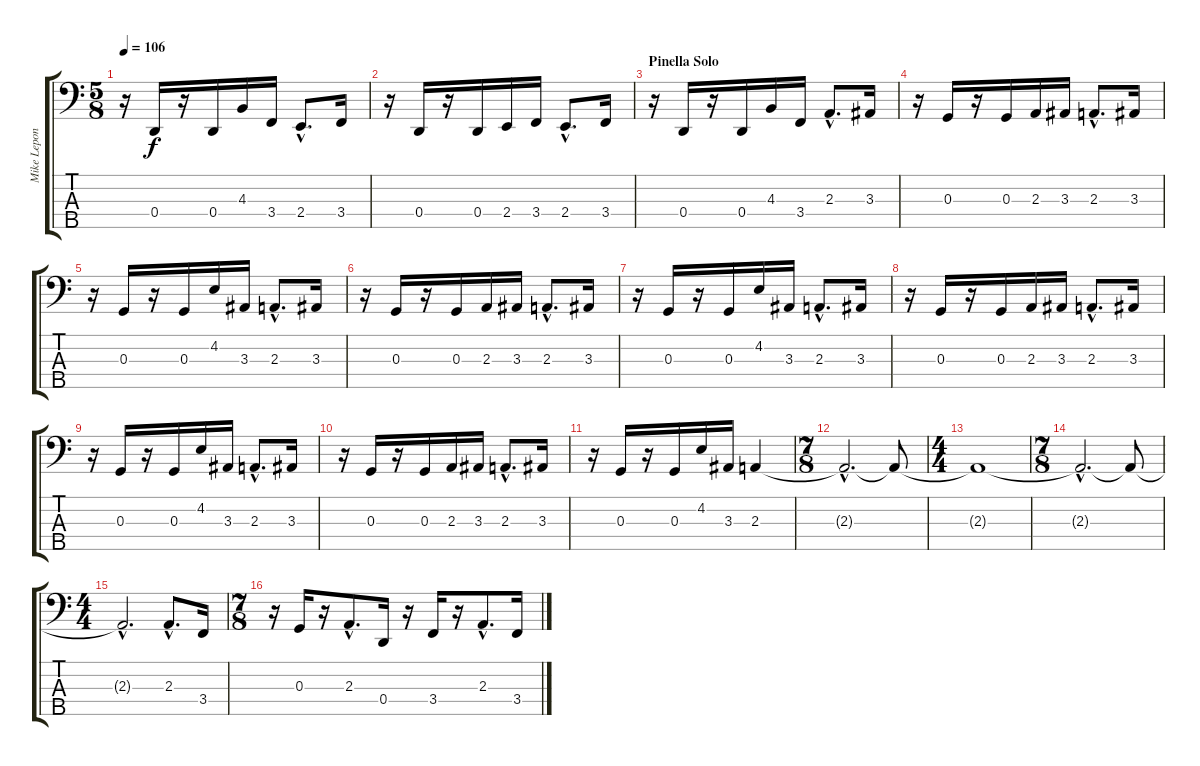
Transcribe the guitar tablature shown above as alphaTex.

\track ("Mike Lepond" "Mike Lepon") {instrument electricbasspick}
\staff {score tabs}
\tuning (F2 C2 G1 D1 A0) {hide}
\ts (5 8)
\tempo 106
\clef f4
\ks c
r.16{dy f} 0.4.16 r.16 0.4.16 4.3.16 3.4.16 2.4{hac}.8{d} 3.4.16 |
r.16 0.4.16 r.16 0.4.16 2.4.16 3.4.16 2.4{hac}.8{d} 3.4.16 |
\section ("" "Pinella Solo")
r.16 0.4.16 r.16 0.4.16 4.3.16 3.4.16 2.3{hac}.8{d} 3.3.16 |
r.16 0.3.16 r.16 0.3.16 2.3.16 3.3.16 2.3{hac}.8{d} 3.3.16 |
r.16 0.3.16 r.16 0.3.16 4.2.16 3.3.16 2.3{hac}.8{d} 3.3.16 |
r.16 0.3.16 r.16 0.3.16 2.3.16 3.3.16 2.3{hac}.8{d} 3.3.16 |
r.16 0.3.16 r.16 0.3.16 4.2.16 3.3.16 2.3{hac}.8{d} 3.3.16 |
r.16 0.3.16 r.16 0.3.16 2.3.16 3.3.16 2.3{hac}.8{d} 3.3.16 |
r.16 0.3.16 r.16 0.3.16 4.2.16 3.3.16 2.3{hac}.8{d} 3.3.16 |
r.16 0.3.16 r.16 0.3.16 2.3.16 3.3.16 2.3{hac}.8{d} 3.3.16 |
r.16 0.3.16 r.16 0.3.16 4.2.16 3.3.16 2.3.4 |
\ts (7 8)
2.3{hac t}.2{d} 2.3{t}.8 |
\ts (4 4)
2.3{t}.1 |
\ts (7 8)
2.3{hac t}.2{d} 2.3{t}.8 |
\ts (4 4)
2.3{hac t}.2{d} 2.3{hac}.8{d} 3.4.16 |
\ts (7 8)
r.16 0.3.16 r.16 2.3{hac}.8{d} 0.4.16 r.16 3.4.16 r.16 2.3{hac}.8{d} 3.4.16
